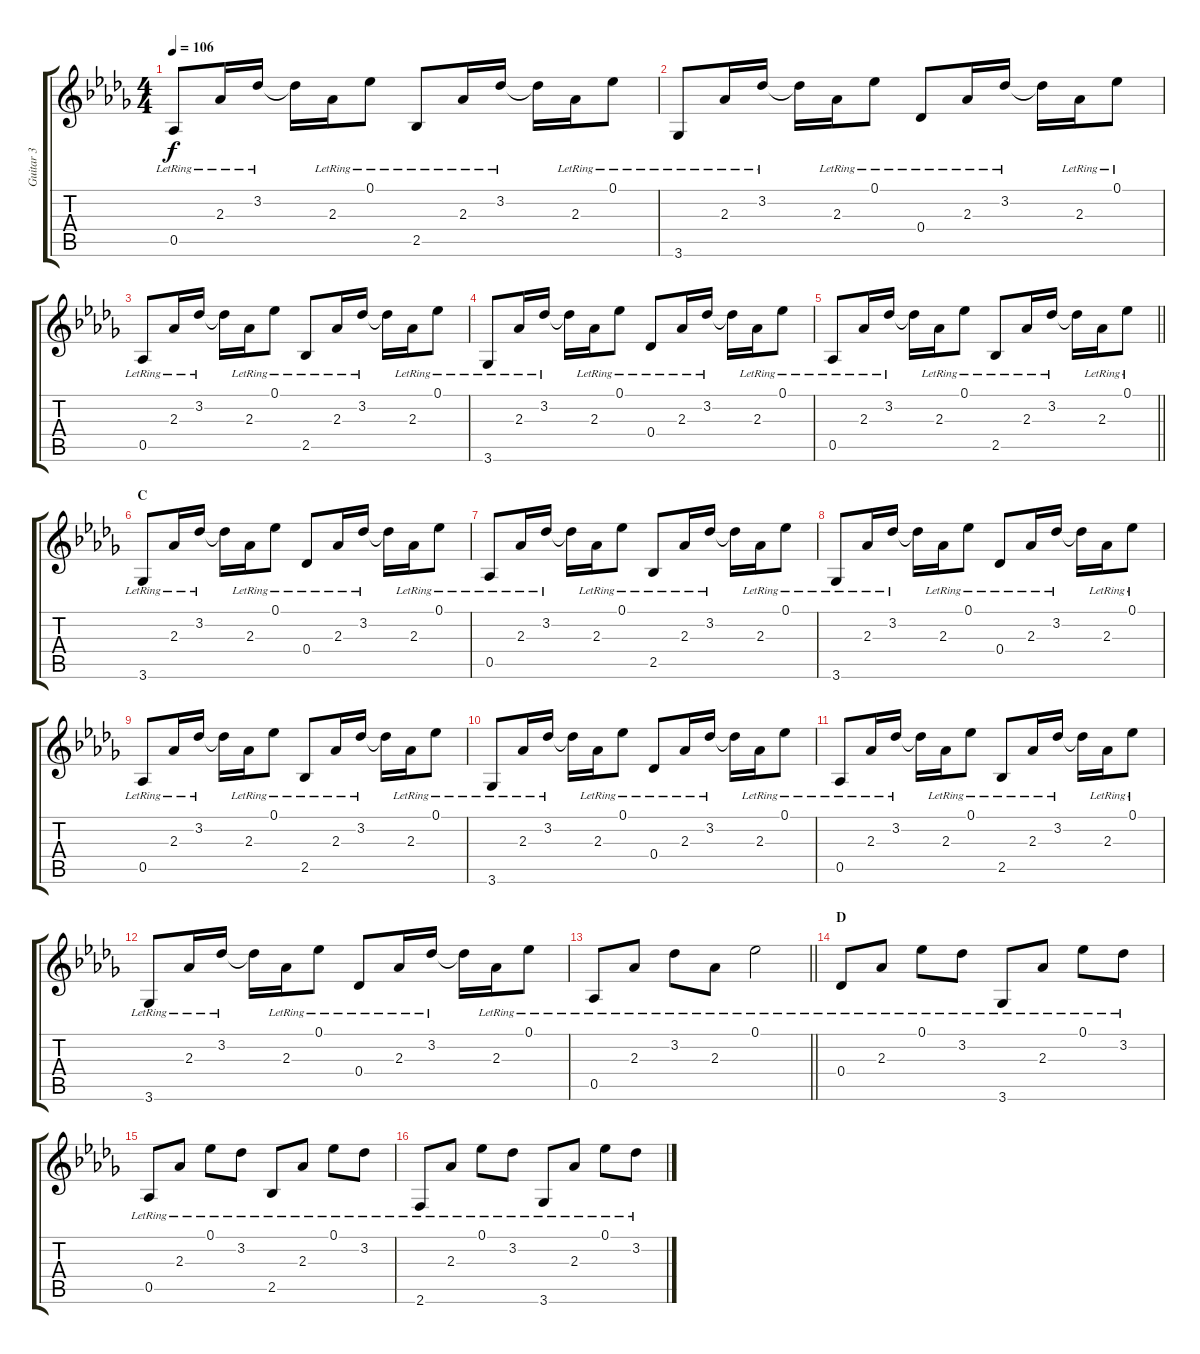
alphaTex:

\track ("Guitar 3" "Guitar 3") {instrument electricguitarclean}
\staff {score tabs}
\tuning (Eb4 Bb3 Gb3 Db3 Ab2 Eb2) {hide}
\ts (4 4)
\tempo 106
\clef g2
\ks db
0.5{lr}.8{dy f} 2.3{lr}.16 3.2{lr}.16 3.2{t}.16 2.3{lr}.16 0.1{lr}.8 2.5{lr}.8 2.3{lr}.16 3.2{lr}.16 3.2{t}.16 2.3{lr}.16 0.1{lr}.8 |
3.6{lr}.8 2.3{lr}.16 3.2{lr}.16 3.2{t}.16 2.3{lr}.16 0.1{lr}.8 0.4{lr}.8 2.3{lr}.16 3.2{lr}.16 3.2{t}.16 2.3{lr}.16 0.1{lr}.8 |
0.5{lr}.8 2.3{lr}.16 3.2{lr}.16 3.2{t}.16 2.3{lr}.16 0.1{lr}.8 2.5{lr}.8 2.3{lr}.16 3.2{lr}.16 3.2{t}.16 2.3{lr}.16 0.1{lr}.8 |
3.6{lr}.8 2.3{lr}.16 3.2{lr}.16 3.2{t}.16 2.3{lr}.16 0.1{lr}.8 0.4{lr}.8 2.3{lr}.16 3.2{lr}.16 3.2{t}.16 2.3{lr}.16 0.1{lr}.8 |
\barLineRight lightlight
0.5{lr}.8 2.3{lr}.16 3.2{lr}.16 3.2{t}.16 2.3{lr}.16 0.1{lr}.8 2.5{lr}.8 2.3{lr}.16 3.2{lr}.16 3.2{t}.16 2.3{lr}.16 0.1{lr}.8 |
\section ("" "C")
3.6{lr}.8 2.3{lr}.16 3.2{lr}.16 3.2{t}.16 2.3{lr}.16 0.1{lr}.8 0.4{lr}.8 2.3{lr}.16 3.2{lr}.16 3.2{t}.16 2.3{lr}.16 0.1{lr}.8 |
0.5{lr}.8 2.3{lr}.16 3.2{lr}.16 3.2{t}.16 2.3{lr}.16 0.1{lr}.8 2.5{lr}.8 2.3{lr}.16 3.2{lr}.16 3.2{t}.16 2.3{lr}.16 0.1{lr}.8 |
3.6{lr}.8 2.3{lr}.16 3.2{lr}.16 3.2{t}.16 2.3{lr}.16 0.1{lr}.8 0.4{lr}.8 2.3{lr}.16 3.2{lr}.16 3.2{t}.16 2.3{lr}.16 0.1{lr}.8 |
0.5{lr}.8 2.3{lr}.16 3.2{lr}.16 3.2{t}.16 2.3{lr}.16 0.1{lr}.8 2.5{lr}.8 2.3{lr}.16 3.2{lr}.16 3.2{t}.16 2.3{lr}.16 0.1{lr}.8 |
3.6{lr}.8 2.3{lr}.16 3.2{lr}.16 3.2{t}.16 2.3{lr}.16 0.1{lr}.8 0.4{lr}.8 2.3{lr}.16 3.2{lr}.16 3.2{t}.16 2.3{lr}.16 0.1{lr}.8 |
0.5{lr}.8 2.3{lr}.16 3.2{lr}.16 3.2{t}.16 2.3{lr}.16 0.1{lr}.8 2.5{lr}.8 2.3{lr}.16 3.2{lr}.16 3.2{t}.16 2.3{lr}.16 0.1{lr}.8 |
3.6{lr}.8 2.3{lr}.16 3.2{lr}.16 3.2{t}.16 2.3{lr}.16 0.1{lr}.8 0.4{lr}.8 2.3{lr}.16 3.2{lr}.16 3.2{t}.16 2.3{lr}.16 0.1{lr}.8 |
\barLineRight lightlight
0.5{lr}.8 2.3{lr}.8 3.2{lr}.8 2.3{lr}.8 0.1{lr}.2 |
\section ("" "D")
0.4{lr}.8 2.3{lr}.8 0.1{lr}.8 3.2{lr}.8 3.6{lr}.8 2.3{lr}.8 0.1{lr}.8 3.2{lr}.8 |
0.5{lr}.8 2.3{lr}.8 0.1{lr}.8 3.2{lr}.8 2.5{lr}.8 2.3{lr}.8 0.1{lr}.8 3.2{lr}.8 |
2.6{lr}.8 2.3{lr}.8 0.1{lr}.8 3.2{lr}.8 3.6{lr}.8 2.3{lr}.8 0.1{lr}.8 3.2{lr}.8
